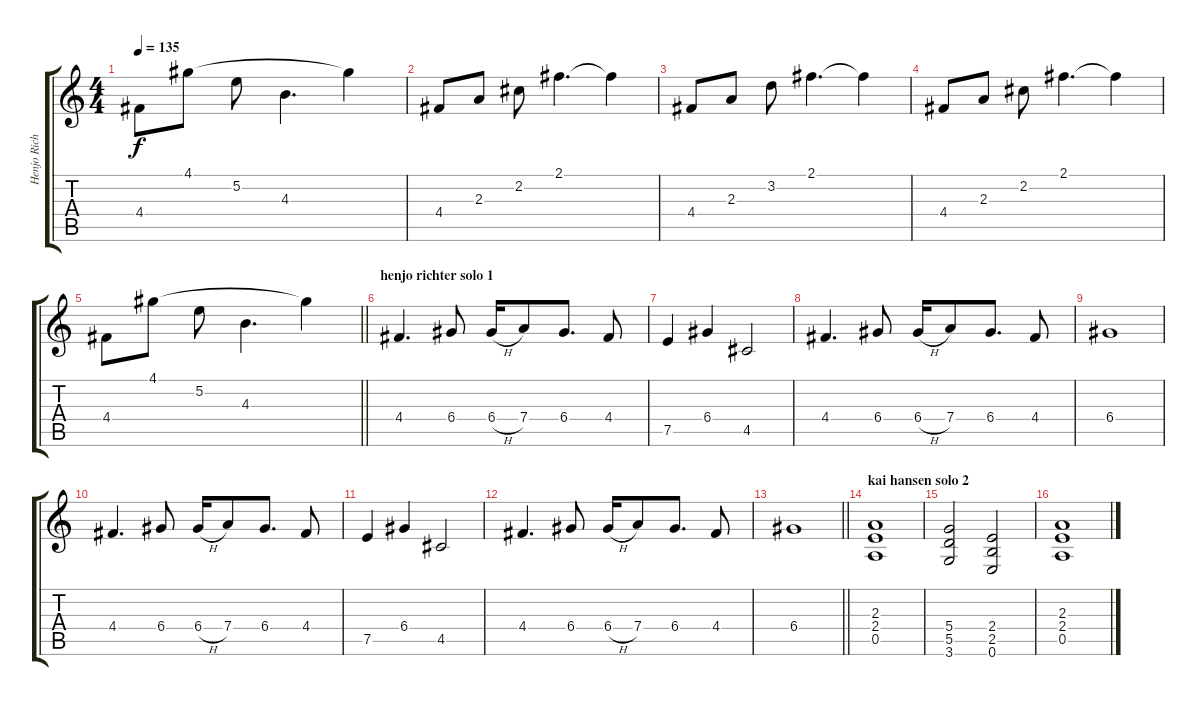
\track ("Henjo Richter" "Henjo Rich") {instrument overdrivenguitar}
\staff {score tabs}
\tuning (E4 B3 G3 D3 A2 E2) {hide}
\ts (4 4)
\tempo 135
\clef g2
\ks c
4.4.8{dy f} 4.1.8 5.2.8 4.3.4{d} 4.1{t}.4 |
4.4.8 2.3.8 2.2.8 2.1.4{d} 2.1{t}.4 |
4.4.8 2.3.8 3.2.8 2.1.4{d} 2.1{t}.4 |
4.4.8 2.3.8 2.2.8 2.1.4{d} 2.1{t}.4 |
\barLineRight lightlight
4.4.8 4.1.8 5.2.8 4.3.4{d} 4.1{t}.4 |
\section ("" "henjo richter solo 1")
4.4.4{d volume 16} 6.4.8 6.4{h}.16 7.4.8 6.4.8{d} 4.4.8 |
7.5.4 6.4.4 4.5.2 |
4.4.4{d} 6.4.8 6.4{h}.16 7.4.8 6.4.8{d} 4.4.8 |
6.4.1 |
4.4.4{d} 6.4.8 6.4{h}.16 7.4.8 6.4.8{d} 4.4.8 |
7.5.4 6.4.4 4.5.2 |
4.4.4{d} 6.4.8 6.4{h}.16 7.4.8 6.4.8{d} 4.4.8 |
\barLineRight lightlight
6.4.1 |
\section ("" "kai hansen solo 2")
(2.3 2.4 0.5).1{volume 13 instrument overdrivenguitar} |
(5.4 5.5 3.6).2 (2.4 2.5 0.6).2 |
(2.3 2.4 0.5).1
